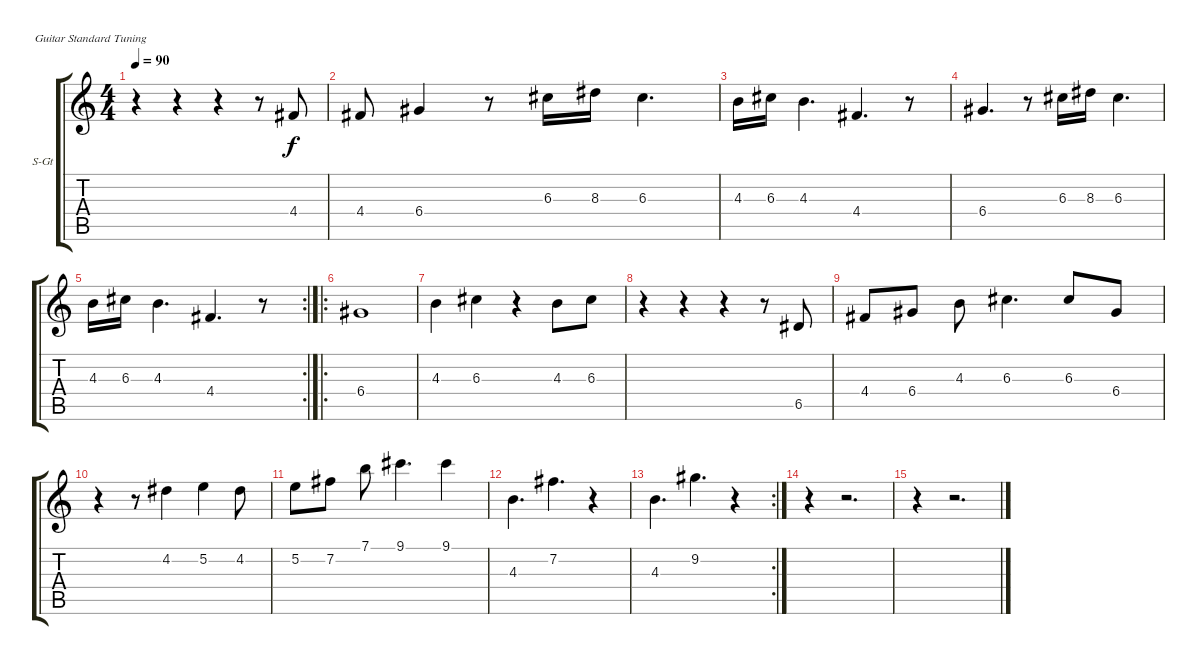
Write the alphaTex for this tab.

\bracketExtendMode groupsimilarinstruments
\firstSystemTrackNameOrientation horizontal
\otherSystemsTrackNameOrientation horizontal
\track ("Гитара 2" "S-Gt") {instrument acousticguitarsteel}
\staff {score tabs}
\tuning (E4 B3 G3 D3 A2 E2)
\ts (4 4)
\tempo 90
\clef g2
\ks c
r.4{dy f} r.4 r.4 r.8 4.4.8 |
4.4.8 6.4.4 r.8 6.3.16 8.3.16 6.3.4{d} |
4.3.16 6.3.16 4.3.4{d} 4.4.4{d} r.8 |
6.4.4{d} r.8 6.3.16 8.3.16 6.3.4{d} |
\rc 2
4.3.16 6.3.16 4.3.4{d} 4.4.4{d} r.8 |
\ro
6.4.1 |
4.3.4 6.3.4 r.4 4.3.8 6.3.8 |
r.4 r.4 r.4 r.8 6.5.8 |
4.4.8 6.4.8 4.3.8 6.3.4{d} 6.3.8 6.4.8 |
r.4 r.8 4.2.4 5.2.4 4.2.8 |
5.2.8 7.2.8 7.1.8 9.1.4{d} 9.1.4 |
4.3.4{d} 7.2.4{d} r.4 |
\rc 2
4.3.4{d} 9.2.4{d} r.4 |
r.4 r.2{d} |
r.4 r.2{d}
